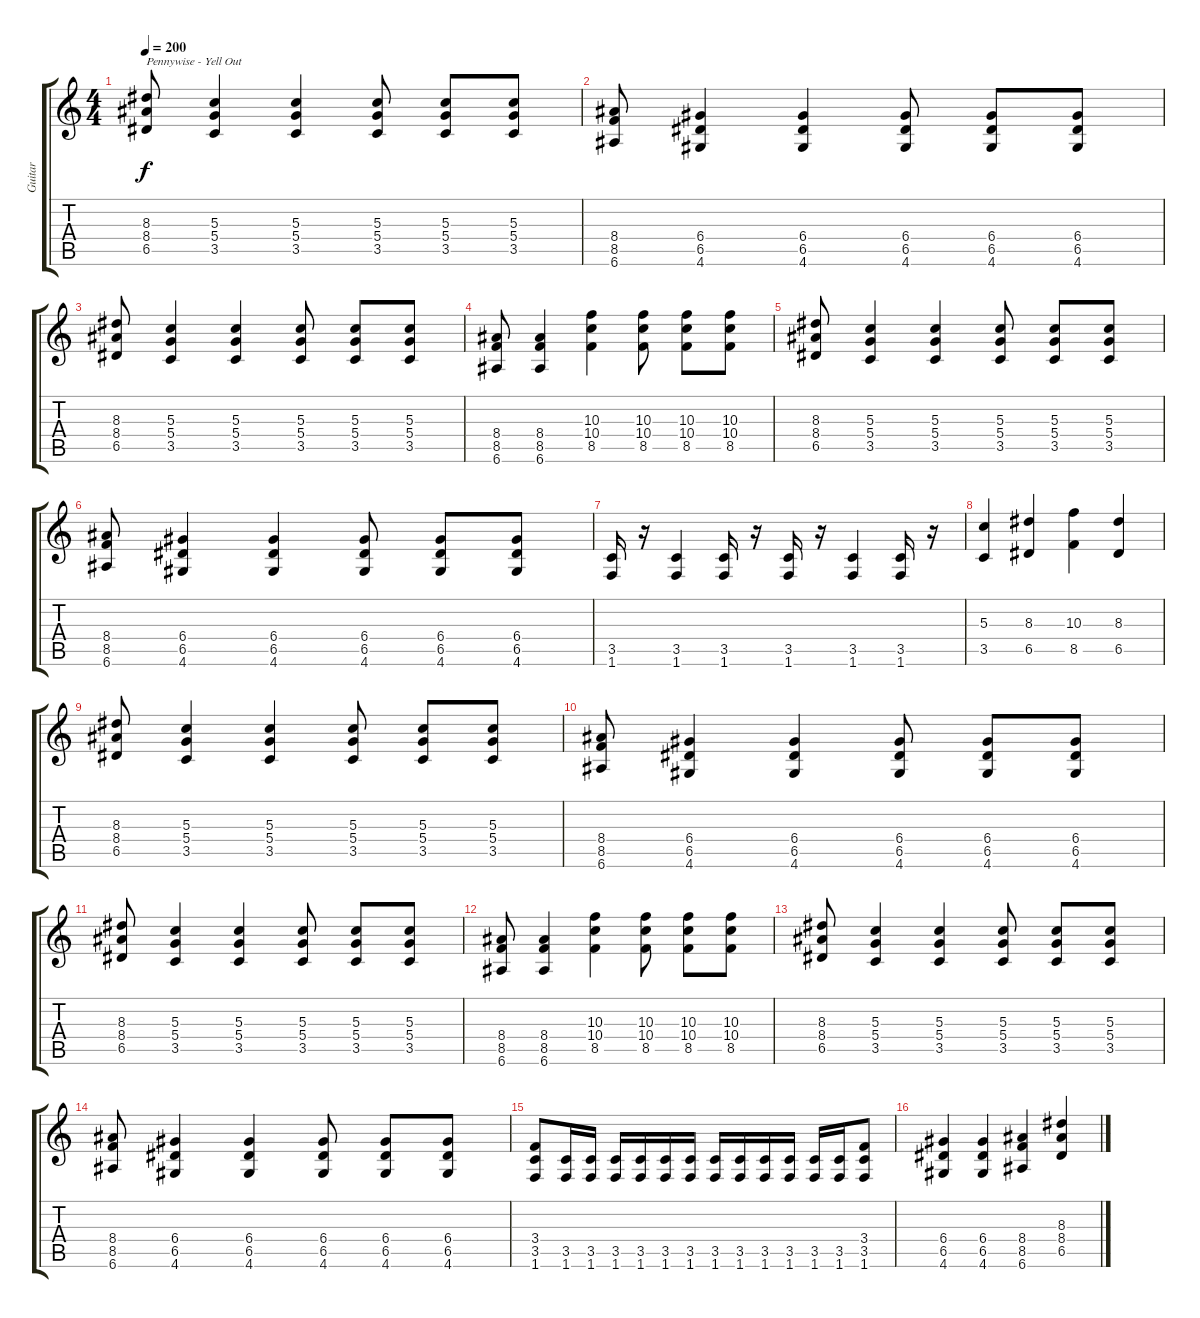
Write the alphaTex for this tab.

\track ("Guitar" "Guitar") {instrument distortionguitar}
\staff {score tabs}
\tuning (E4 B3 G3 D3 A2 E2) {hide}
\ts (4 4)
\tempo 200
\clef g2
\ks c
(8.3 8.4 6.5).8{txt "Pennywise - Yell Out" dy f instrument distortionguitar} (5.3 5.4 3.5).4 (5.3 5.4 3.5).4 (5.3 5.4 3.5).8 (5.3 5.4 3.5).8 (5.3 5.4 3.5).8 |
(8.4 8.5 6.6).8 (6.4 6.5 4.6).4 (6.4 6.5 4.6).4 (6.4 6.5 4.6).8 (6.4 6.5 4.6).8 (6.4 6.5 4.6).8 |
(8.3 8.4 6.5).8 (5.3 5.4 3.5).4 (5.3 5.4 3.5).4 (5.3 5.4 3.5).8 (5.3 5.4 3.5).8 (5.3 5.4 3.5).8 |
(8.4 8.5 6.6).8 (8.4 8.5 6.6).4 (10.3 10.4 8.5).4 (10.3 10.4 8.5).8 (10.3 10.4 8.5).8 (10.3 10.4 8.5).8 |
(8.3 8.4 6.5).8 (5.3 5.4 3.5).4 (5.3 5.4 3.5).4 (5.3 5.4 3.5).8 (5.3 5.4 3.5).8 (5.3 5.4 3.5).8 |
(8.4 8.5 6.6).8 (6.4 6.5 4.6).4 (6.4 6.5 4.6).4 (6.4 6.5 4.6).8 (6.4 6.5 4.6).8 (6.4 6.5 4.6).8 |
(3.5 1.6).16 r.16 (3.5 1.6).4 (3.5 1.6).16 r.16 (3.5 1.6).16 r.16 (3.5 1.6).4 (3.5 1.6).16 r.16 |
(5.3 3.5).4 (8.3 6.5).4 (10.3 8.5).4 (8.3 6.5).4 |
(8.3 8.4 6.5).8 (5.3 5.4 3.5).4 (5.3 5.4 3.5).4 (5.3 5.4 3.5).8 (5.3 5.4 3.5).8 (5.3 5.4 3.5).8 |
(8.4 8.5 6.6).8 (6.4 6.5 4.6).4 (6.4 6.5 4.6).4 (6.4 6.5 4.6).8 (6.4 6.5 4.6).8 (6.4 6.5 4.6).8 |
(8.3 8.4 6.5).8 (5.3 5.4 3.5).4 (5.3 5.4 3.5).4 (5.3 5.4 3.5).8 (5.3 5.4 3.5).8 (5.3 5.4 3.5).8 |
(8.4 8.5 6.6).8 (8.4 8.5 6.6).4 (10.3 10.4 8.5).4 (10.3 10.4 8.5).8 (10.3 10.4 8.5).8 (10.3 10.4 8.5).8 |
(8.3 8.4 6.5).8 (5.3 5.4 3.5).4 (5.3 5.4 3.5).4 (5.3 5.4 3.5).8 (5.3 5.4 3.5).8 (5.3 5.4 3.5).8 |
(8.4 8.5 6.6).8 (6.4 6.5 4.6).4 (6.4 6.5 4.6).4 (6.4 6.5 4.6).8 (6.4 6.5 4.6).8 (6.4 6.5 4.6).8 |
(3.4 3.5 1.6).8 (3.5 1.6).16 (3.5 1.6).16 (3.5 1.6).16 (3.5 1.6).16 (3.5 1.6).16 (3.5 1.6).16 (3.5 1.6).16 (3.5 1.6).16 (3.5 1.6).16 (3.5 1.6).16 (3.5 1.6).16 (3.5 1.6).16 (3.4 3.5 1.6).8 |
(6.4 6.5 4.6).4 (6.4 6.5 4.6).4 (8.4 8.5 6.6).4 (8.3 8.4 6.5).4
